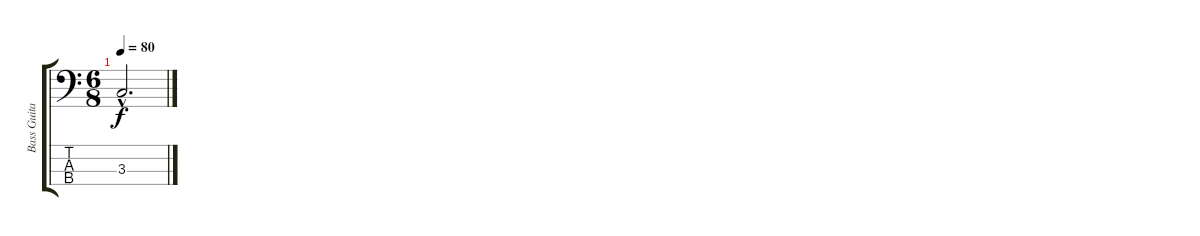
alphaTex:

\track ("Bass Guitar" "Bass Guita") {instrument acousticguitarnylon}
\staff {score tabs}
\tuning (G2 D2 A1 D1) {hide}
\ts (6 8)
\tempo 80
\clef f4
\ks c
3.3{hac t}.2{d dy f}
